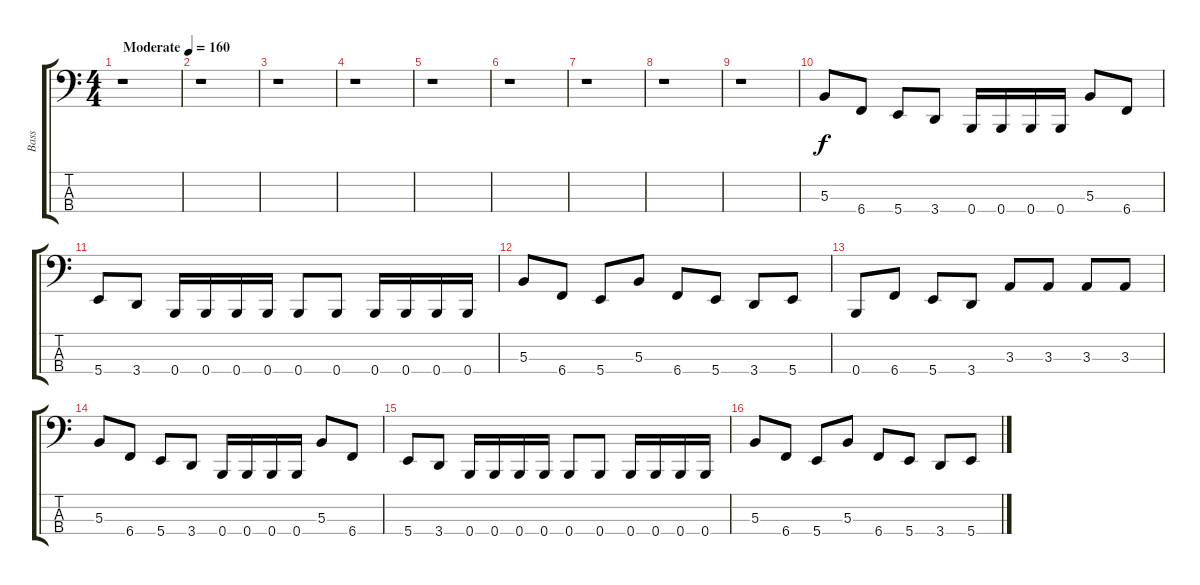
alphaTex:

\track ("Bass" "Bass") {instrument electricbasspick}
\staff {score tabs}
\tuning (E2 B1 Gb1 B0) {hide}
\ts (4 4)
\tempo (160 "Moderate")
\clef f4
\ks c
r.1{dy f instrument electricbasspick} |
r.1 |
r.1 |
r.1 |
r.1 |
r.1 |
r.1 |
r.1 |
r.1 |
5.3.8 6.4.8 5.4.8 3.4.8 0.4.16 0.4.16 0.4.16 0.4.16 5.3.8 6.4.8 |
5.4.8 3.4.8 0.4.16 0.4.16 0.4.16 0.4.16 0.4.8 0.4.8 0.4.16 0.4.16 0.4.16 0.4.16 |
5.3.8 6.4.8 5.4.8 5.3.8 6.4.8 5.4.8 3.4.8 5.4.8 |
0.4.8 6.4.8 5.4.8 3.4.8 3.3.8 3.3.8 3.3.8 3.3.8 |
5.3.8 6.4.8 5.4.8 3.4.8 0.4.16 0.4.16 0.4.16 0.4.16 5.3.8 6.4.8 |
5.4.8 3.4.8 0.4.16 0.4.16 0.4.16 0.4.16 0.4.8 0.4.8 0.4.16 0.4.16 0.4.16 0.4.16 |
5.3.8 6.4.8 5.4.8 5.3.8 6.4.8 5.4.8 3.4.8 5.4.8
